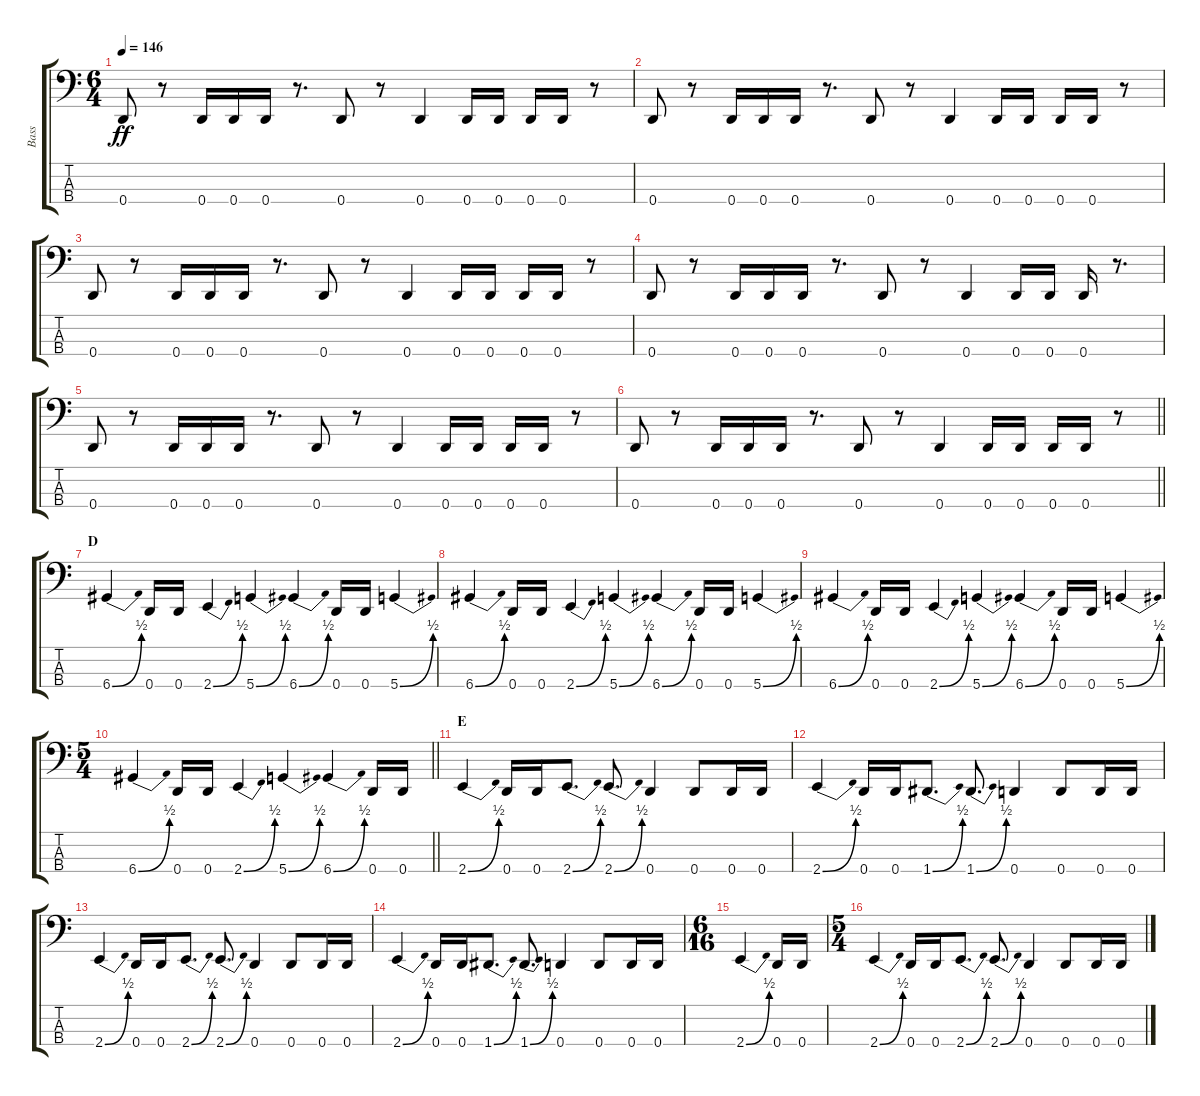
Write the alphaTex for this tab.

\track ("Bass" "Bass") {instrument electricbasspick}
\staff {score tabs}
\tuning (G2 D2 A1 D1) {hide}
\ts (6 4)
\tempo 146
\clef f4
\ks c
0.4.8{dy ff} r.8 0.4.16 0.4.16 0.4.16 r.8{d} 0.4.8 r.8 0.4.4 0.4.16 0.4.16 0.4.16 0.4.16 r.8 |
0.4.8 r.8 0.4.16 0.4.16 0.4.16 r.8{d} 0.4.8 r.8 0.4.4 0.4.16 0.4.16 0.4.16 0.4.16 r.8 |
0.4.8 r.8 0.4.16 0.4.16 0.4.16 r.8{d} 0.4.8 r.8 0.4.4 0.4.16 0.4.16 0.4.16 0.4.16 r.8 |
0.4.8 r.8 0.4.16 0.4.16 0.4.16 r.8{d} 0.4.8 r.8 0.4.4 0.4.16 0.4.16 0.4.16 r.8{d} |
0.4.8 r.8 0.4.16 0.4.16 0.4.16 r.8{d} 0.4.8 r.8 0.4.4 0.4.16 0.4.16 0.4.16 0.4.16 r.8 |
\barLineRight lightlight
0.4.8 r.8 0.4.16 0.4.16 0.4.16 r.8{d} 0.4.8 r.8 0.4.4 0.4.16 0.4.16 0.4.16 0.4.16 r.8 |
\section ("" "D")
6.4{be (bend 0 0 60 2)}.4 0.4.16 0.4.16 2.4{be (bend 0 0 60 2)}.4 5.4{be (bend 0 0 60 2)}.4 6.4{be (bend 0 0 60 2)}.4 0.4.16 0.4.16 5.4{be (bend 0 0 60 2)}.4 |
6.4{be (bend 0 0 60 2)}.4 0.4.16 0.4.16 2.4{be (bend 0 0 60 2)}.4 5.4{be (bend 0 0 60 2)}.4 6.4{be (bend 0 0 60 2)}.4 0.4.16 0.4.16 5.4{be (bend 0 0 60 2)}.4 |
6.4{be (bend 0 0 60 2)}.4 0.4.16 0.4.16 2.4{be (bend 0 0 60 2)}.4 5.4{be (bend 0 0 60 2)}.4 6.4{be (bend 0 0 60 2)}.4 0.4.16 0.4.16 5.4{be (bend 0 0 60 2)}.4 |
\ts (5 4)
\barLineRight lightlight
6.4{be (bend 0 0 60 2)}.4 0.4.16 0.4.16 2.4{be (bend 0 0 60 2)}.4 5.4{be (bend 0 0 60 2)}.4 6.4{be (bend 0 0 60 2)}.4 0.4.16 0.4.16 |
\section ("" "E")
2.4{be (bend 0 0 60 2)}.4 0.4.16 0.4.16 2.4{be (bend 0 0 60 2)}.8{d} 2.4{be (bend 0 0 60 2)}.8{d} 0.4.4 0.4.8 0.4.16 0.4.16 |
2.4{be (bend 0 0 60 2)}.4 0.4.16 0.4.16 1.4{be (bend 0 0 60 2)}.8{d} 1.4{be (bend 0 0 60 2)}.8{d} 0.4.4 0.4.8 0.4.16 0.4.16 |
2.4{be (bend 0 0 60 2)}.4 0.4.16 0.4.16 2.4{be (bend 0 0 60 2)}.8{d} 2.4{be (bend 0 0 60 2)}.8{d} 0.4.4 0.4.8 0.4.16 0.4.16 |
2.4{be (bend 0 0 60 2)}.4 0.4.16 0.4.16 1.4{be (bend 0 0 60 2)}.8{d} 1.4{be (bend 0 0 60 2)}.8{d} 0.4.4 0.4.8 0.4.16 0.4.16 |
\ts (6 16)
2.4{be (bend 0 0 60 2)}.4 0.4.16 0.4.16 |
\ts (5 4)
2.4{be (bend 0 0 60 2)}.4 0.4.16 0.4.16 2.4{be (bend 0 0 60 2)}.8{d} 2.4{be (bend 0 0 60 2)}.8{d} 0.4.4 0.4.8 0.4.16 0.4.16
